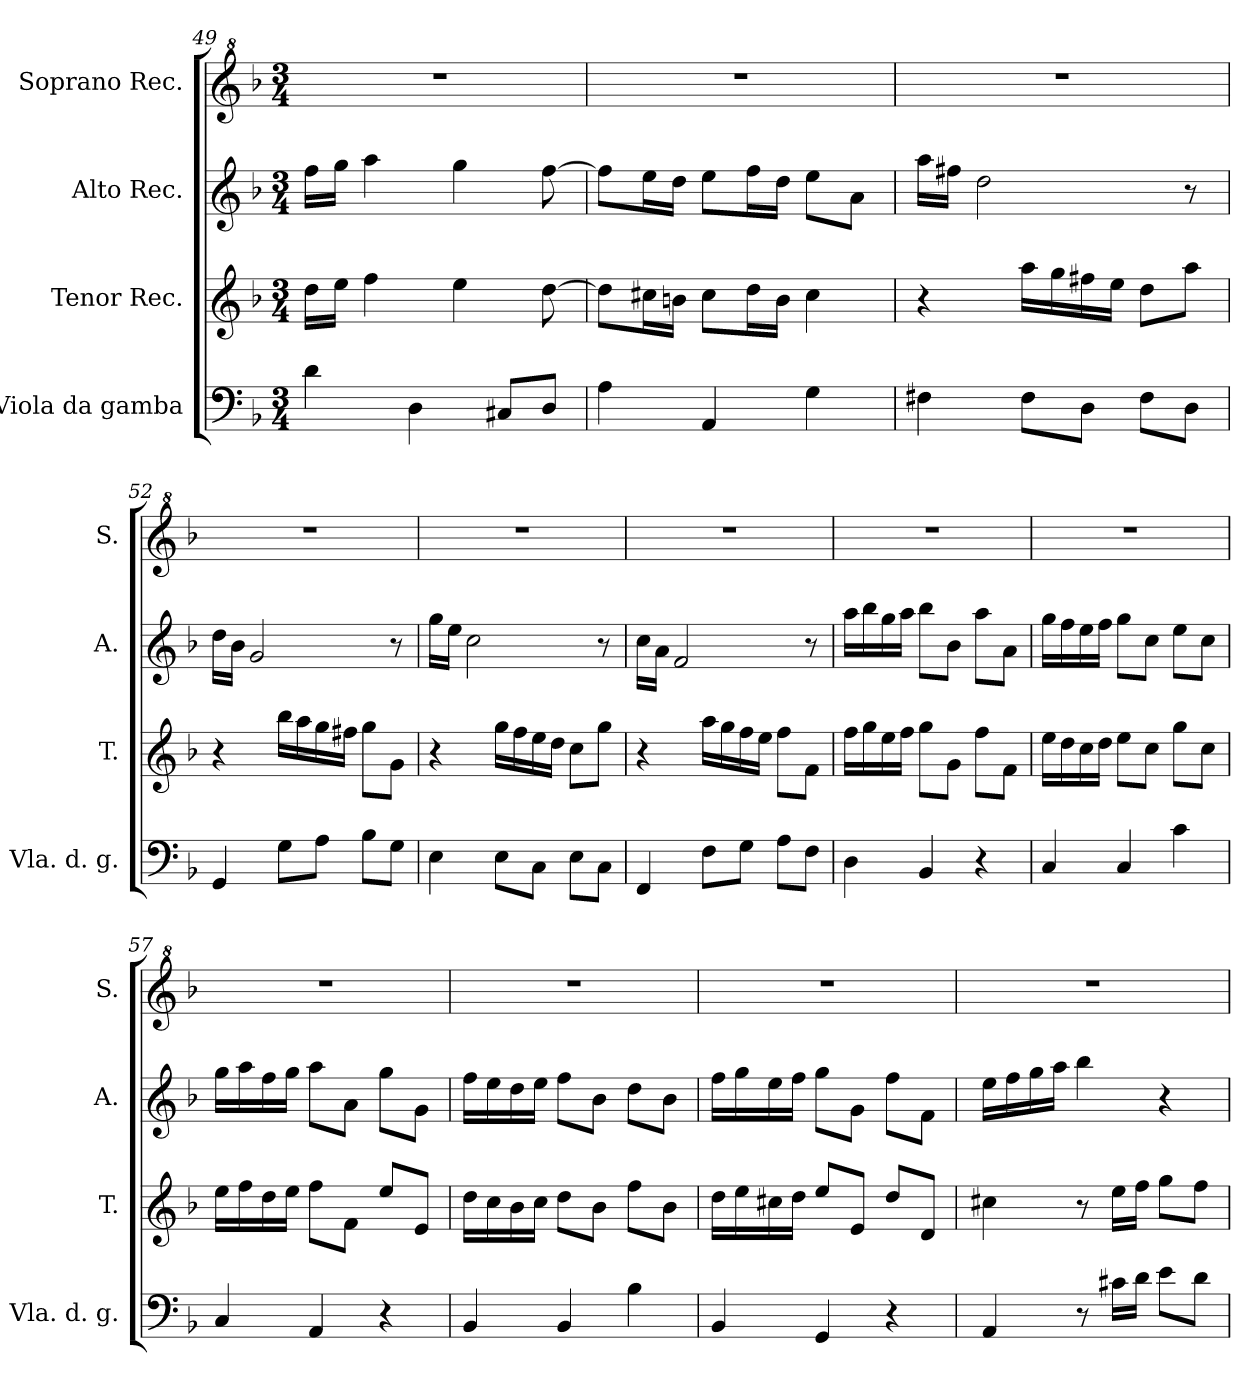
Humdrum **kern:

**kern	**kern	**kern	**kern
*part4	*part3	*part2	*part1
*staff4	*staff3	*staff2	*staff1
*I"Viola da gamba	*I"Tenor Rec.	*I"Alto Rec.	*I"Soprano Rec.
*I'Vla. d. g.	*I'T.	*I'A.	*I'S.
*clefF4	*clefG2	*clefG2	*clefG^2
*k[b-]	*k[b-]	*k[b-]	*k[b-]
*M3/4	*M3/4	*M3/4	*M3/4
=49	=49	=49	=49
4d\	16dd\LL	16ff\LL	2.r
.	16ee\JJ	16gg\JJ	.
.	4ff\	4aa\	.
4D\	.	.	.
.	4ee\	4gg\	.
8C#X/L	.	.	.
8D/J	[8dd\	[8ff\	.
!!LO:LB:g=z
=50	=50	=50	=50
4A\	8dd\L]	8ff\L]	2.r
.	16cc#X\L	16ee\L	.
.	16bn\JJ	16dd\JJ	.
4AA/	8cc#\L	8ee\L	.
.	16dd\L	16ff\L	.
.	16b\JJ	16dd\JJ	.
4G\	4cc#\	8ee\L	.
.	.	8a\J	.
=51	=51	=51	=51
4F#X\	4r	16aa\LL	2.r
.	.	16ff#X\JJ	.
.	.	2dd\	.
8F#\L	16aa\LL	.	.
.	16gg\	.	.
8D\J	16ff#X\	.	.
.	16ee\JJ	.	.
8F#\L	8dd\L	.	.
8D\J	8aa\J	8r	.
=52	=52	=52	=52
4GG/	4r	16dd\LL	2.r
.	.	16b-\JJ	.
.	.	2g/	.
8G\L	16bb-\LL	.	.
.	16aa\	.	.
8A\J	16gg\	.	.
.	16ff#X\JJ	.	.
8B-\L	8gg\L	.	.
8G\J	8g\J	8r	.
=53	=53	=53	=53
4E\	4r	16gg\LL	2.r
.	.	16ee\JJ	.
.	.	2cc\	.
8E\L	16gg\LL	.	.
.	16ff\	.	.
8C\J	16ee\	.	.
.	16dd\JJ	.	.
8E\L	8cc\L	.	.
8C\J	8gg\J	8r	.
=54	=54	=54	=54
4FF/	4r	16cc\LL	2.r
.	.	16a\JJ	.
.	.	2f/	.
8F\L	16aa\LL	.	.
.	16gg\	.	.
8G\J	16ff\	.	.
.	16ee\JJ	.	.
8A\L	8ff\L	.	.
8F\J	8f\J	8r	.
=55	=55	=55	=55
4D\	16ff\LL	16aa\LL	2.r
.	16gg\	16bb-\	.
.	16ee\	16gg\	.
.	16ff\JJ	16aa\JJ	.
4BB-/	8gg\L	8bb-\L	.
.	8g\J	8b-\J	.
4r	8ff\L	8aa\L	.
.	8f\J	8a\J	.
=56	=56	=56	=56
4C/	16ee\LL	16gg\LL	2.r
.	16dd\	16ff\	.
.	16cc\	16ee\	.
.	16dd\JJ	16ff\JJ	.
4C/	8ee\L	8gg\L	.
.	8cc\J	8cc\J	.
4c\	8gg\L	8ee\L	.
.	8cc\J	8cc\J	.
=57	=57	=57	=57
4C/	16ee\LL	16gg\LL	2.r
.	16ff\	16aa\	.
.	16dd\	16ff\	.
.	16ee\JJ	16gg\JJ	.
4AA/	8ff\L	8aa\L	.
.	8f\J	8a\J	.
4r	8ee/L	8gg\L	.
.	8e/J	8g\J	.
!!LO:LB:g=z
=58	=58	=58	=58
4BB-/	16dd\LL	16ff\LL	2.r
.	16cc\	16ee\	.
.	16b-\	16dd\	.
.	16cc\JJ	16ee\JJ	.
4BB-/	8dd\L	8ff\L	.
.	8b-\J	8b-\J	.
4B-\	8ff\L	8dd\L	.
.	8b-\J	8b-\J	.
=59	=59	=59	=59
4BB-/	16dd\LL	16ff\LL	2.r
.	16ee\	16gg\	.
.	16cc#X\	16ee\	.
.	16dd\JJ	16ff\JJ	.
4GG/	8ee/L	8gg\L	.
.	8e/J	8g\J	.
4r	8dd/L	8ff\L	.
.	8d/J	8f\J	.
=60	=60	=60	=60
4AA/	4cc#X\	16ee\LL	2.r
.	.	16ff\	.
.	.	16gg\	.
.	.	16aa\JJ	.
8r	8r	4bb-\	.
16c#X\LL	16ee\LL	.	.
16d\JJ	16ff\JJ	.	.
8e\L	8gg\L	4r	.
8d\J	8ff\J	.	.
=	=	=	=
*-	*-	*-	*-
